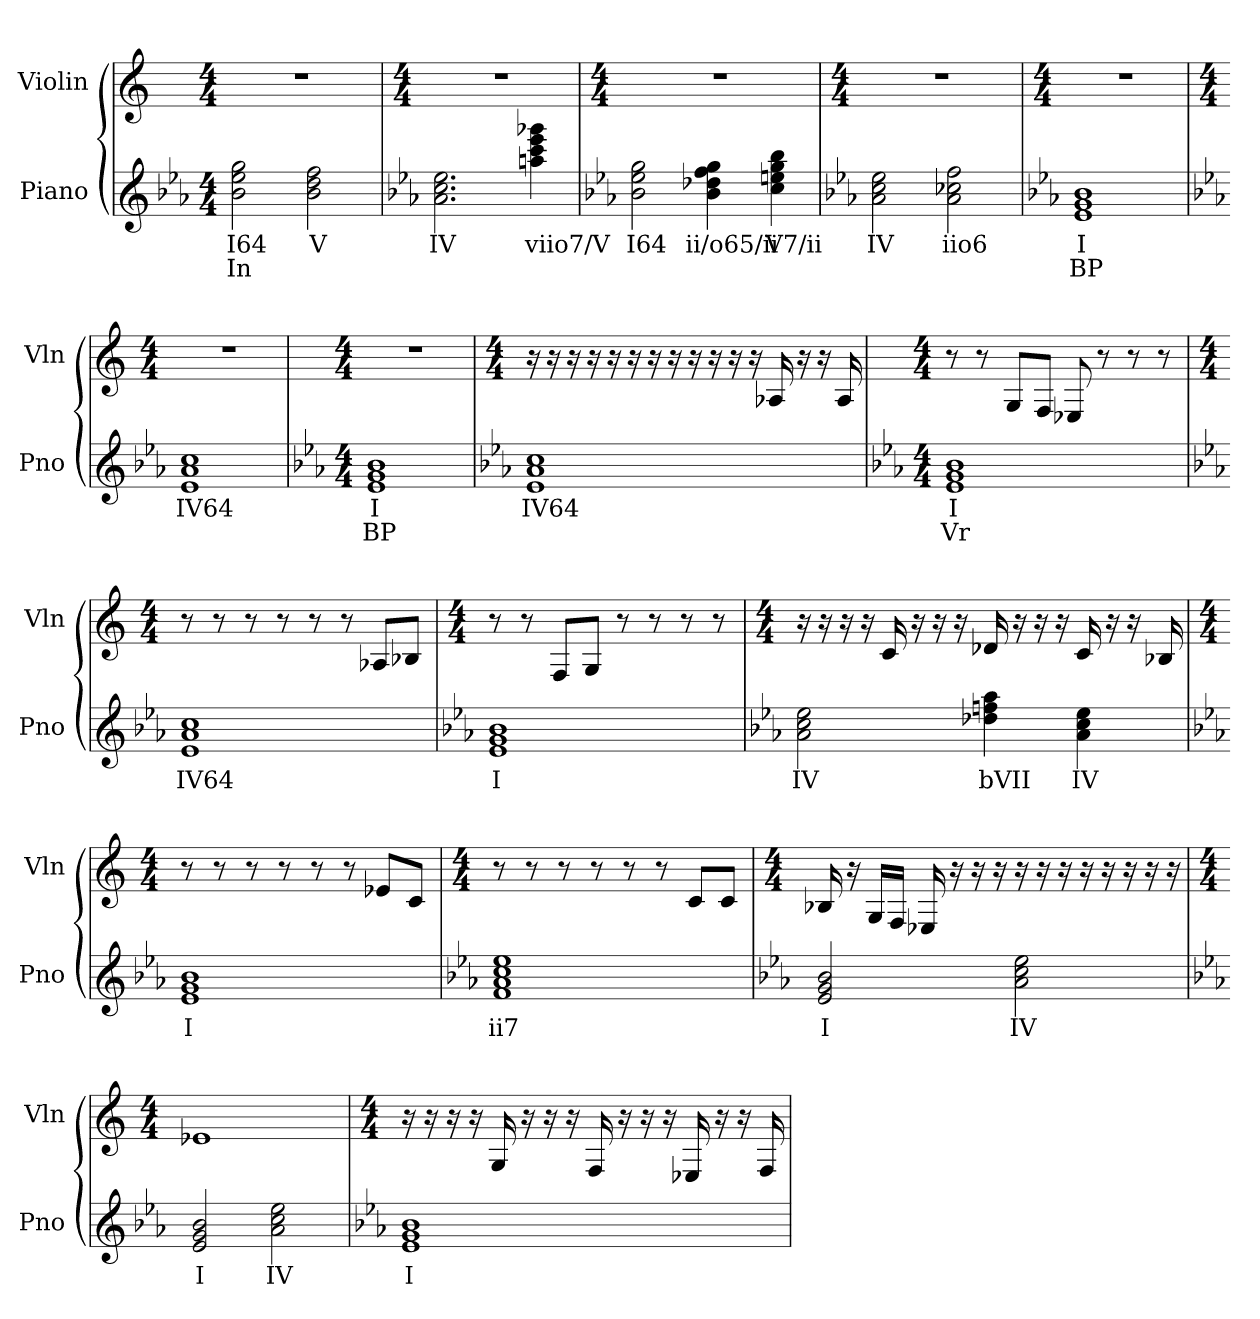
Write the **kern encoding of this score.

**kern	**text	**text	**kern
*part2	*part2	*part2	*part1
*staff2	*staff2	*staff2	*staff1
*I"Piano	*	*	*I"Violin
*I'Pno	*	*	*I'Vln
*k[b-e-a-]	*	*	*
*E-:	*	*	*
*M4/4	*	*	*M4/4
=	=	=	=
2b- 2ee- 2gg	I64	In	1r
2b- 2dd 2ff	V	.	.
=	=	=	=
*k[b-e-a-]	*	*	*
*E-:	*	*	*
*	*	*	*M4/4
2.a- 2.cc 2.ee-	IV	.	1r
4aan 4ccc 4eee- 4ggg-X	viio7/V	.	.
=	=	=	=
*k[b-e-a-]	*	*	*
*E-:	*	*	*
*	*	*	*M4/4
2b- 2ee- 2gg	I64	.	1r
4b- 4dd-X 4ff 4gg	ii/o65/ii	.	.
4cc 4een 4gg 4bb-	V7/ii	.	.
=	=	=	=
*k[b-e-a-]	*	*	*
*E-:	*	*	*
*	*	*	*M4/4
2a- 2cc 2ee-	IV	.	1r
2a- 2cc-X 2ff	iio6	.	.
=	=	=	=
*k[b-e-a-]	*	*	*
*E-:	*	*	*
*	*	*	*M4/4
1e- 1g 1b-	I	BP	1r
=	=	=	=
*k[b-e-a-]	*	*	*
*E-:	*	*	*
*	*	*	*M4/4
1e- 1a- 1cc	IV64	.	1r
=	=	=	=
*k[b-e-a-]	*	*	*
*E-:	*	*	*
*M4/4	*	*	*M4/4
1e- 1g 1b-	I	BP	1r
=	=	=	=
*k[b-e-a-]	*	*	*
*E-:	*	*	*
*	*	*	*M4/4
1e- 1a- 1cc	IV64	.	16r
.	.	.	16r
.	.	.	16r
.	.	.	16r
.	.	.	16r
.	.	.	16r
.	.	.	16r
.	.	.	16r
.	.	.	16r
.	.	.	16r
.	.	.	16r
.	.	.	16r
.	.	.	16A-X
.	.	.	16r
.	.	.	16r
.	.	.	16A-
=	=	=	=
*k[b-e-a-]	*	*	*
*E-:	*	*	*
*M4/4	*	*	*M4/4
1e- 1g 1b-	I	Vr	8r
.	.	.	8r
.	.	.	8GL
.	.	.	8FJ
.	.	.	8E-X
.	.	.	8r
.	.	.	8r
.	.	.	8r
=	=	=	=
*k[b-e-a-]	*	*	*
*E-:	*	*	*
*	*	*	*M4/4
1e- 1a- 1cc	IV64	.	8r
.	.	.	8r
.	.	.	8r
.	.	.	8r
.	.	.	8r
.	.	.	8r
.	.	.	8A-XL
.	.	.	8B-XJ
=	=	=	=
*k[b-e-a-]	*	*	*
*E-:	*	*	*
*	*	*	*M4/4
1e- 1g 1b-	I	.	8r
.	.	.	8r
.	.	.	8FL
.	.	.	8GJ
.	.	.	8r
.	.	.	8r
.	.	.	8r
.	.	.	8r
=	=	=	=
*k[b-e-a-]	*	*	*
*E-:	*	*	*
*	*	*	*M4/4
2a- 2cc 2ee-	IV	.	16r
.	.	.	16r
.	.	.	16r
.	.	.	16r
.	.	.	16c
.	.	.	16r
.	.	.	16r
.	.	.	16r
4dd-X 4ffn 4aa-	bVII	.	16d-X
.	.	.	16r
.	.	.	16r
.	.	.	16r
4a- 4cc 4ee-	IV	.	16c
.	.	.	16r
.	.	.	16r
.	.	.	16B-X
=	=	=	=
*k[b-e-a-]	*	*	*
*E-:	*	*	*
*	*	*	*M4/4
1e- 1g 1b-	I	.	8r
.	.	.	8r
.	.	.	8r
.	.	.	8r
.	.	.	8r
.	.	.	8r
.	.	.	8e-XL
.	.	.	8cJ
=	=	=	=
*k[b-e-a-]	*	*	*
*E-:	*	*	*
*	*	*	*M4/4
1f 1a- 1cc 1ee-	ii7	.	8r
.	.	.	8r
.	.	.	8r
.	.	.	8r
.	.	.	8r
.	.	.	8r
.	.	.	8cL
.	.	.	8cJ
=	=	=	=
*k[b-e-a-]	*	*	*
*E-:	*	*	*
*	*	*	*M4/4
2e- 2g 2b-	I	.	16B-X
.	.	.	16r
.	.	.	16GLL
.	.	.	16FJJ
.	.	.	16E-X
.	.	.	16r
.	.	.	16r
.	.	.	16r
2a- 2cc 2ee-	IV	.	16r
.	.	.	16r
.	.	.	16r
.	.	.	16r
.	.	.	16r
.	.	.	16r
.	.	.	16r
.	.	.	16r
=	=	=	=
*k[b-e-a-]	*	*	*
*E-:	*	*	*
*	*	*	*M4/4
2e- 2g 2b-	I	.	1e-X
2a- 2cc 2ee-	IV	.	.
=	=	=	=
*k[b-e-a-]	*	*	*
*E-:	*	*	*
*	*	*	*M4/4
1e- 1g 1b-	I	.	16r
.	.	.	16r
.	.	.	16r
.	.	.	16r
.	.	.	16G
.	.	.	16r
.	.	.	16r
.	.	.	16r
.	.	.	16F
.	.	.	16r
.	.	.	16r
.	.	.	16r
.	.	.	16E-X
.	.	.	16r
.	.	.	16r
.	.	.	16F
=	=	=	=
*-	*-	*-	*-
